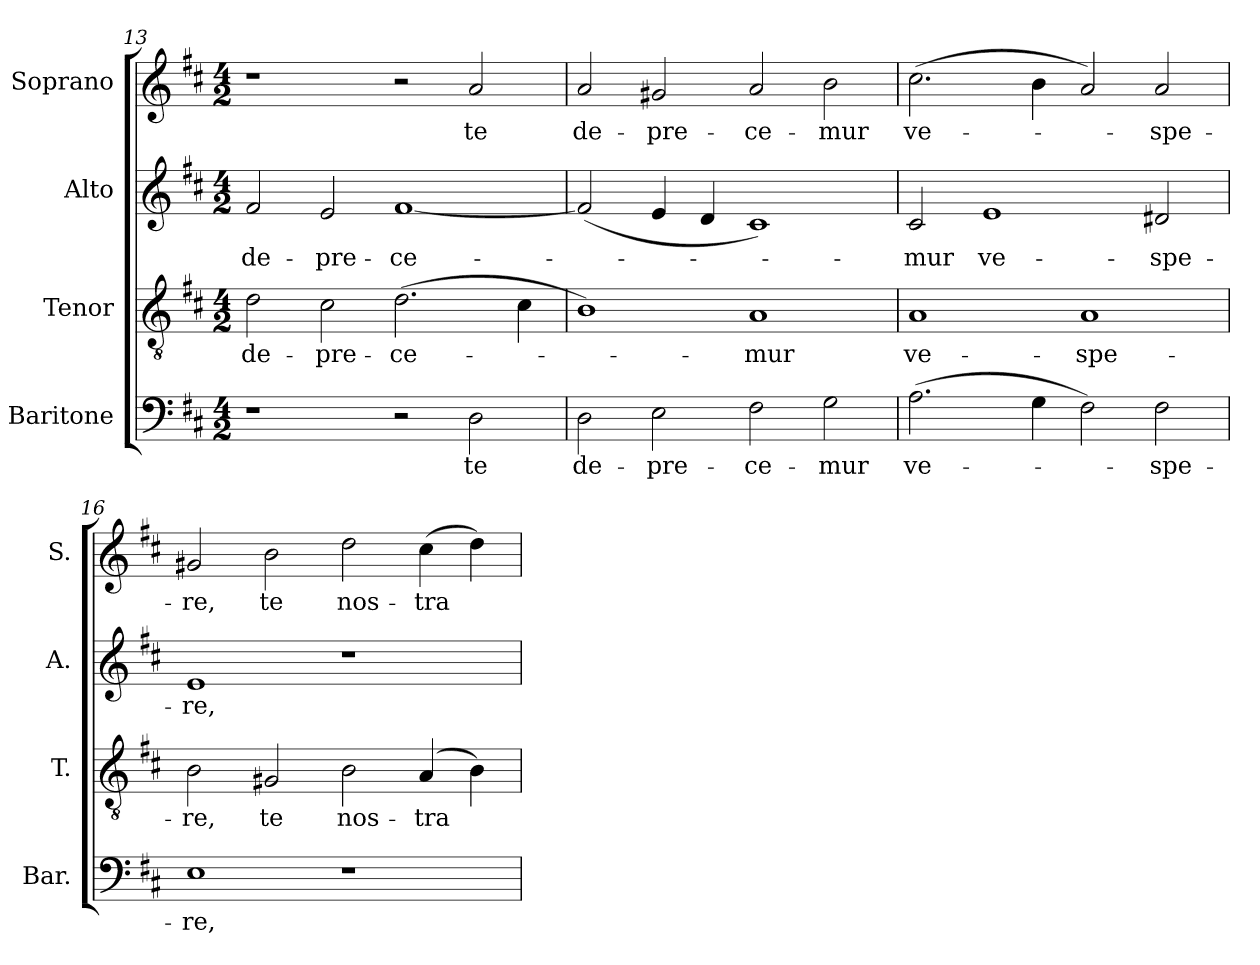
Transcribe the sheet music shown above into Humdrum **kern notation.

**kern	**text	**kern	**text	**kern	**text	**kern	**text
*part4	*part4	*part3	*part3	*part2	*part2	*part1	*part1
*staff4	*staff4	*staff3	*staff3	*staff2	*staff2	*staff1	*staff1
*I"Baritone	*	*I"Tenor	*	*I"Alto	*	*I"Soprano	*
*I'Bar.	*	*I'T.	*	*I'A.	*	*I'S.	*
*clefF4	*	*clefGv2	*	*clefG2	*	*clefG2	*
*	*	*ITrd7c12	*	*	*	*	*
*k[f#c#]	*	*k[f#c#]	*	*k[f#c#]	*	*k[f#c#]	*
*D:	*	*D:	*	*D:	*	*D:	*
*M4/2	*	*M4/2	*	*M4/2	*	*M4/2	*
=13	=13	=13	=13	=13	=13	=13	=13
!	!	!	!LO:LY:b:color=#000000	!	!	!	!
!	!	!	!	!	!LO:LY:b:color=#000000	!	!
1r	.	2Di\	de-	2f#i/	de-	1r	.
!	!	!	!LO:LY:b:color=#000000	!	!	!	!
!	!	!	!	!	!LO:LY:b:color=#000000	!	!
.	.	2C#i\	-pre-	2ei/	-pre-	.	.
!	!	!	!LO:LY:b:color=#000000	!	!	!	!
!	!	!	!	!	!LO:LY:b:color=#000000	!	!
2r	.	(2.Di\	-ce-	[1f#i	-ce-	2r	.
!	!LO:LY:b:color=#000000	!	!	!	!	!	!
!	!	!	!	!	!	!	!LO:LY:b:color=#000000
2Di\	te	.	.	.	.	2ai/	te
.	.	4C#i\	.	.	.	.	.
=14	=14	=14	=14	=14	=14	=14	=14
!	!LO:LY:b:color=#000000	!	!	!	!	!	!
!	!	!	!	!	!	!	!LO:LY:b:color=#000000
2Di\	de-	1BBi)	.	(2f#i/]	.	2ai/	de-
!	!LO:LY:b:color=#000000	!	!	!	!	!	!
!	!	!	!	!	!	!	!LO:LY:b:color=#000000
2Ei\	-pre-	.	.	4ei/	.	2g#Xi/	-pre-
.	.	.	.	4di/	.	.	.
!	!LO:LY:b:color=#000000	!	!	!	!	!	!
!	!	!	!LO:LY:b:color=#000000	!	!	!	!
!	!	!	!	!	!	!	!LO:LY:b:color=#000000
2F#i\	-ce-	1AAi	-mur	1c#i)	.	2ai/	-ce-
!	!LO:LY:b:color=#000000	!	!	!	!	!	!
!	!	!	!	!	!	!	!LO:LY:b:color=#000000
2Gi\	-mur	.	.	.	.	2bi\	-mur
=15	=15	=15	=15	=15	=15	=15	=15
!	!LO:LY:b:color=#000000	!	!	!	!	!	!
!	!	!	!LO:LY:b:color=#000000	!	!	!	!
!	!	!	!	!	!LO:LY:b:color=#000000	!	!
!	!	!	!	!	!	!	!LO:LY:b:color=#000000
(2.Ai\	ve-	1AAi	ve-	2c#i/	-mur	(2.cc#i\	ve-
!	!	!	!	!	!LO:LY:b:color=#000000	!	!
.	.	.	.	1ei	ve-	.	.
4Gi\	.	.	.	.	.	4bi\	.
!	!	!	!LO:LY:b:color=#000000	!	!	!	!
2F#i\)	.	1AAi	-spe-	.	.	2ai/)	.
!	!LO:LY:b:color=#000000	!	!	!	!	!	!
!	!	!	!	!	!LO:LY:b:color=#000000	!	!
!	!	!	!	!	!	!	!LO:LY:b:color=#000000
2F#i\	-spe-	.	.	2d#Xi/	-spe-	2ai/	-spe-
=16	=16	=16	=16	=16	=16	=16	=16
!	!LO:LY:b:color=#000000	!	!	!	!	!	!
!	!	!	!LO:LY:b:color=#000000	!	!	!	!
!	!	!	!	!	!LO:LY:b:color=#000000	!	!
!	!	!	!	!	!	!	!LO:LY:b:color=#000000
1Ei	-re,	2BBi\	-re,	1ei	-re,	2g#Xi/	-re,
!	!	!	!LO:LY:b:color=#000000	!	!	!	!
!	!	!	!	!	!	!	!LO:LY:b:color=#000000
.	.	2GG#Xi/	te	.	.	2bi\	te
!	!	!	!LO:LY:b:color=#000000	!	!	!	!
!	!	!	!	!	!	!	!LO:LY:b:color=#000000
1r	.	2BBi\	nos-	1r	.	2ddi\	nos-
!	!	!	!LO:LY:b:color=#000000	!	!	!	!
!	!	!	!	!	!	!	!LO:LY:b:color=#000000
.	.	(4AAi/	-tra	.	.	(4cc#i\	-tra
.	.	4BBi\)	.	.	.	4ddi\)	.
=	=	=	=	=	=	=	=
*-	*-	*-	*-	*-	*-	*-	*-
